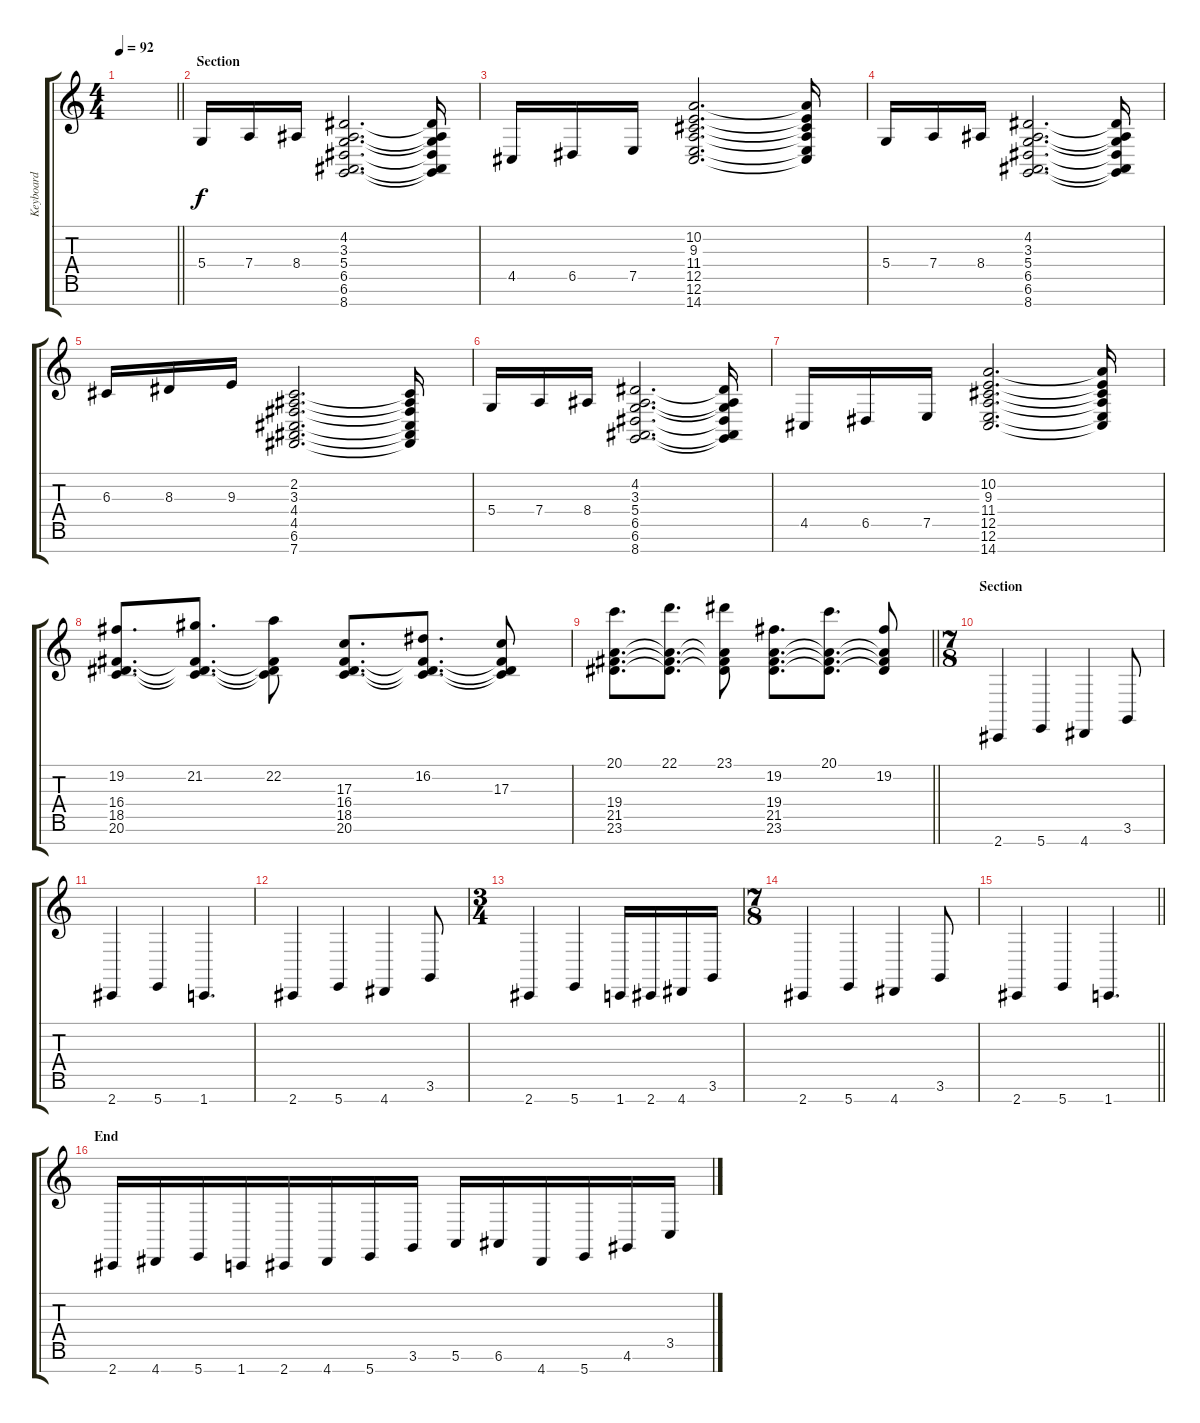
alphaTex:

\track ("Keyboard" "Keyboard") {instrument pad1newage}
\staff {score tabs}
\tuning (E4 B3 G3 D3 A2 E2 B1) {hide}
\ts (4 4)
\tempo 92
\clef g2
\barLineRight lightlight
\ks c
|
\section ("" "Section")
5.4.16{instrument drawbarorgan} 7.4.16 8.4.16 (4.2 3.3 5.4 6.5 6.6 8.7).2{d} (4.2{t} 3.3{t} 5.4{t} 6.5{t} 6.6{t} 8.7{t}).16 |
4.5.16 6.5.16 7.5.16 (10.2 9.3 11.4 12.5 12.6 14.7).2{d} (10.2{t} 9.3{t} 11.4{t} 12.5{t} 12.6{t} 14.7{t}).16 |
5.4.16 7.4.16 8.4.16 (4.2 3.3 5.4 6.5 6.6 8.7).2{d} (4.2{t} 3.3{t} 5.4{t} 6.5{t} 6.6{t} 8.7{t}).16 |
6.3.16 8.3.16 9.3.16 (2.2 3.3 4.4 4.5 6.6 7.7).2{d} (2.2{t} 3.3{t} 4.4{t} 4.5{t} 6.6{t} 7.7{t}).16 |
5.4.16 7.4.16 8.4.16 (4.2 3.3 5.4 6.5 6.6 8.7).2{d} (4.2{t} 3.3{t} 5.4{t} 6.5{t} 6.6{t} 8.7{t}).16 |
4.5.16 6.5.16 7.5.16 (10.2 9.3 11.4 12.5 12.6 14.7).2{d} (10.2{t} 9.3{t} 11.4{t} 12.5{t} 12.6{t} 14.7{t}).16 |
(19.2 16.4 18.5 20.6).8{d} (21.2 16.4{t} 18.5{t} 20.6{t}).8{d} (22.2 16.4{t} 18.5{t} 20.6{t}).8 (17.3 16.4 18.5 20.6).8{d} (16.2 16.4{t} 18.5{t} 20.6{t}).8{d} (17.3 16.4{t} 18.5{t} 20.6{t}).8 |
\barLineRight lightlight
(20.1 19.4 21.5 23.6).8{d} (22.1 19.4{t} 21.5{t} 23.6{t}).8{d} (23.1 19.4{t} 21.5{t} 23.6{t}).8 (19.2 19.4 21.5 23.6).8{d} (20.1 19.4{t} 21.5{t} 23.6{t}).8{d} (19.2 19.4{t} 21.5{t} 23.6{t}).8 |
\ts (7 8)
\section ("" "Section")
2.7.4{instrument lead2sawtooth} 5.7.4 4.7.4 3.6.8 |
2.7.4 5.7.4 1.7.4{d} |
2.7.4 5.7.4 4.7.4 3.6.8 |
\ts (3 4)
2.7.4 5.7.4 1.7.16 2.7.16 4.7.16 3.6.16 |
\ts (7 8)
2.7.4 5.7.4 4.7.4 3.6.8 |
\barLineRight lightlight
2.7.4 5.7.4 1.7.4{d} |
\section ("" "End")
2.7.16 4.7.16 5.7.16 1.7.16 2.7.16 4.7.16 5.7.16 3.6.16 5.6.16 6.6.16 4.7.16 5.7.16 4.6.16 3.5.16
